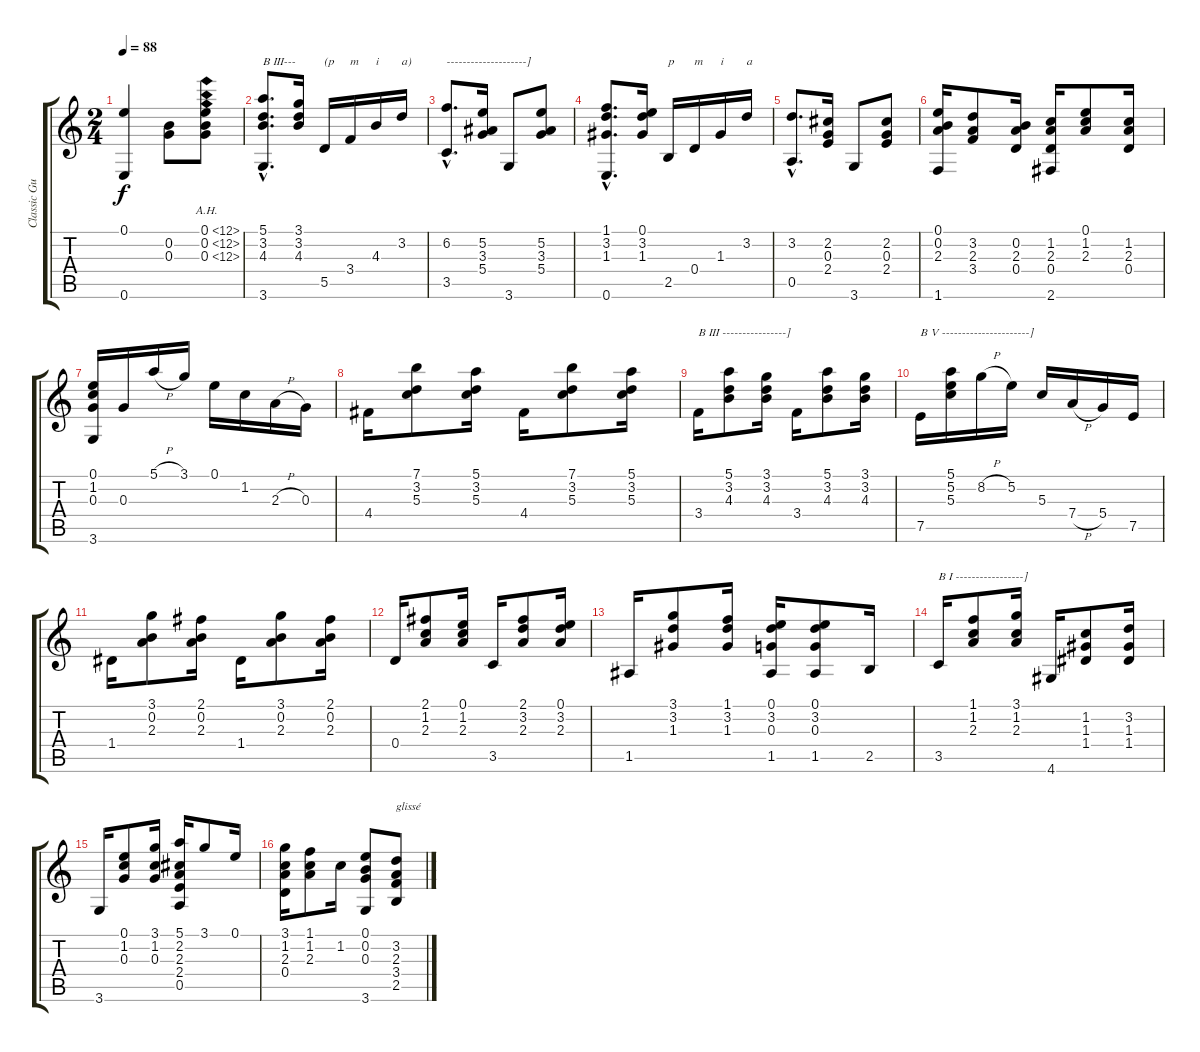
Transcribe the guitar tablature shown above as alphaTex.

\track ("Classic Guitar" "Classic Gu") {instrument acousticguitarnylon}
\staff {score tabs}
\tuning (E4 B3 G3 D3 A2 E2) {hide}
\ts (2 4)
\tempo 88
\clef g2
\ks c
(0.1 0.6).4{dy f} (0.2 0.3).8 (0.1{ah 12} 0.2{ah 12} 0.3{ah 12}).8 |
(5.1{hac} 3.2{hac} 4.3{hac} 3.6{hac}).8{d txt "B III---"} (3.1 3.2 4.3).16 5.5.16{txt "(p"} 3.4.16{txt "m"} 4.3.16{txt "i"} 3.2.16{txt "a)"} |
(6.2{hac} 3.5{hac}).8{d txt "--------------------]"} (5.2 3.3 5.4).16 3.6.8 (5.2 3.3 5.4).8 |
(1.1{hac} 3.2{hac} 1.3{hac} 0.6{hac}).8{d} (0.1 3.2 1.3).16 2.5.16{txt "p"} 0.4.16{txt "m"} 1.3.16{txt "i"} 3.2.16{txt "a"} |
(3.2{hac} 0.5{hac}).8{d} (2.2 0.3 2.4).16 3.6.8 (2.2 0.3 2.4).8 |
(0.1 0.2 2.3 1.6).16 (3.2 2.3 3.4).8 (0.2 2.3 0.4).16 (1.2 2.3 0.4 2.6).16 (0.1 1.2 2.3).8 (1.2 2.3 0.4).16 |
(0.1 1.2 0.3 3.6).16 0.3.16 5.1{h}.16 3.1.16 0.1.16 1.2.16 2.3{h}.16 0.3.16 |
4.4.16 (7.1 3.2 5.3).8 (5.1 3.2 5.3).16 4.4.16 (7.1 3.2 5.3).8 (5.1 3.2 5.3).16 |
3.4.16{txt "B III ----------------]"} (5.1 3.2 4.3).8 (3.1 3.2 4.3).16 3.4.16 (5.1 3.2 4.3).8 (3.1 3.2 4.3).16 |
7.5.16{txt "B V ----------------------]"} (5.1 5.2 5.3).16 8.2{h}.16 5.2.16 5.3.16 7.4{h}.16 5.4.16 7.5.16 |
1.4.16 (3.1 0.2 2.3).8 (2.1 0.2 2.3).16 1.4.16 (3.1 0.2 2.3).8 (2.1 0.2 2.3).16 |
0.4.16 (2.1 1.2 2.3).8 (0.1 1.2 2.3).16 3.5.16 (2.1 3.2 2.3).8 (0.1 3.2 2.3).16 |
1.5.16 (3.1 3.2 1.3).8 (1.1 3.2 1.3).16 (0.1 3.2 0.3 1.5).16 (0.1 3.2 0.3 1.5).8 2.5.16 |
3.5.16{txt "B I -----------------]"} (1.1 1.2 2.3).8 (3.1 1.2 2.3).16 4.6.16 (1.2 1.3 1.4).8 (3.2 1.3 1.4).16 |
3.6.16 (0.1 1.2 0.3).8 (3.1 1.2 0.3).16 (5.1 2.2 2.3 2.4 0.5).16 3.1.8 0.1.16 |
(3.1 1.2 2.3 0.4).16 (1.1 1.2 2.3).8 1.2.16 (0.1 0.2 0.3 3.6).8 (3.2 2.3 3.4 2.5).8{txt "glissé"}
